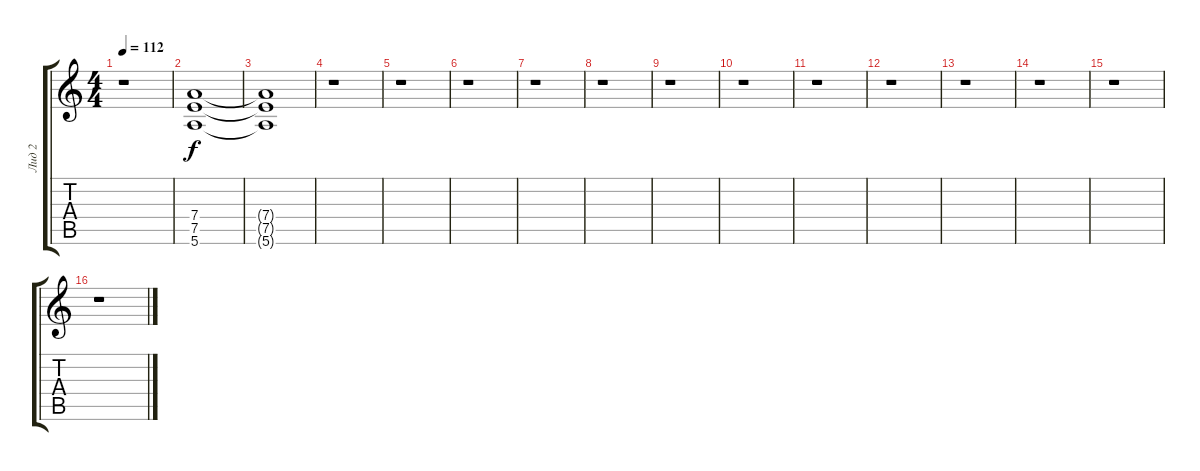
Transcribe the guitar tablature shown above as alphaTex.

\track ("Лид 2" "Лид 2") {instrument distortionguitar}
\staff {score tabs}
\tuning (E4 B3 G3 D3 A2 E2) {hide}
\ts (4 4)
\tempo 112
\clef g2
\ks c
r.1{dy f} |
(7.4 7.5 5.6).1 |
(7.4{t} 7.5{t} 5.6{t}).1 |
r.1 |
r.1 |
r.1 |
r.1 |
r.1 |
r.1 |
r.1 |
r.1 |
r.1 |
r.1 |
r.1 |
r.1 |
r.1
